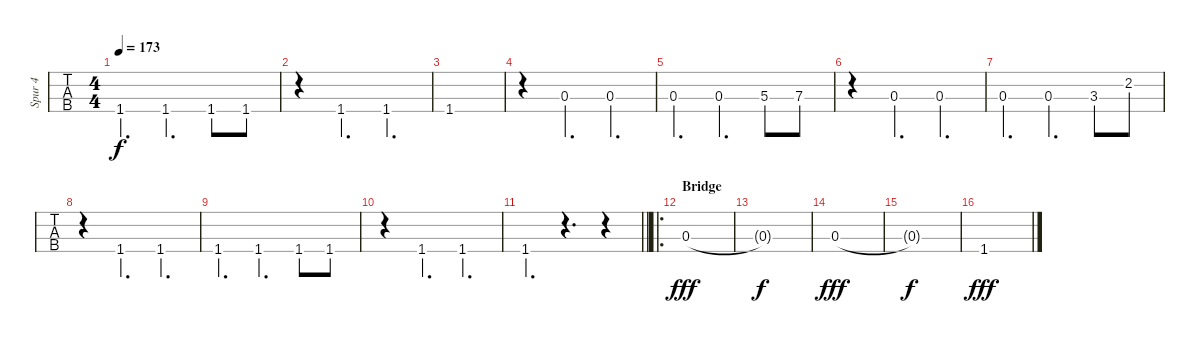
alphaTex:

\track ("Spur 4" "Spur 4") {instrument electricbasspick}
\staff {tabs}
\tuning (D2 A1 E1 B0) {hide}
\ts (4 4)
\tempo 173
\clef f4
\ks c
1.4.4{d dy f} 1.4.4{d} 1.4.8 1.4.8 |
r.4 1.4.4{d} 1.4.4{d} |
1.4.1 |
r.4 0.3.4{d} 0.3.4{d} |
0.3.4{d} 0.3.4{d} 5.3.8 7.3.8 |
r.4 0.3.4{d} 0.3.4{d} |
0.3.4{d} 0.3.4{d} 3.3.8 2.2.8 |
r.4 1.4.4{d} 1.4.4{d} |
1.4.4{d} 1.4.4{d} 1.4.8 1.4.8 |
r.4 1.4.4{d} 1.4.4{d} |
\barLineRight lightlight
1.4.4{d} r.4{d} r.4 |
\ro
\section ("" "Bridge")
0.3.1{dy fff} |
0.3{t}.1{dy f} |
0.3.1{dy fff} |
0.3{t}.1{dy f} |
1.4.1{dy fff}
